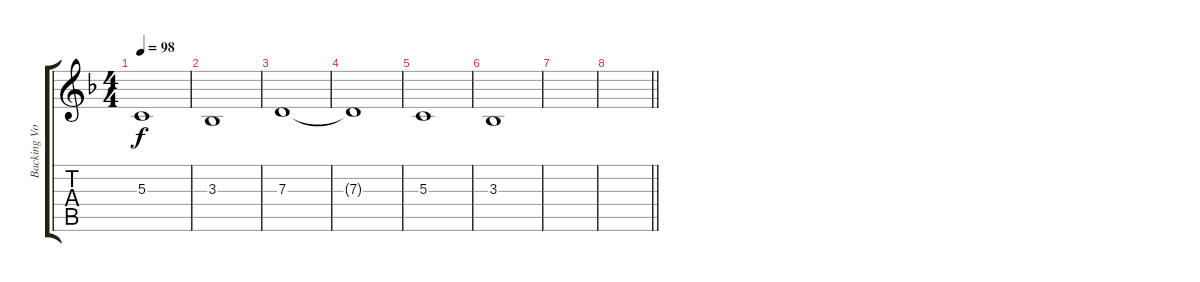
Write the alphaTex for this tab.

\track ("Backing Vocals 1" "Backing Vo") {instrument flute}
\staff {score tabs}
\tuning (E4 B3 G3 D3 A2 D2) {hide}
\ts (4 4)
\tempo 98
\clef g2
\ks f
5.3.1{dy f} |
3.3.1 |
7.3.1 |
7.3{t}.1 |
5.3.1 |
3.3.1 |
|
\barLineRight lightlight
